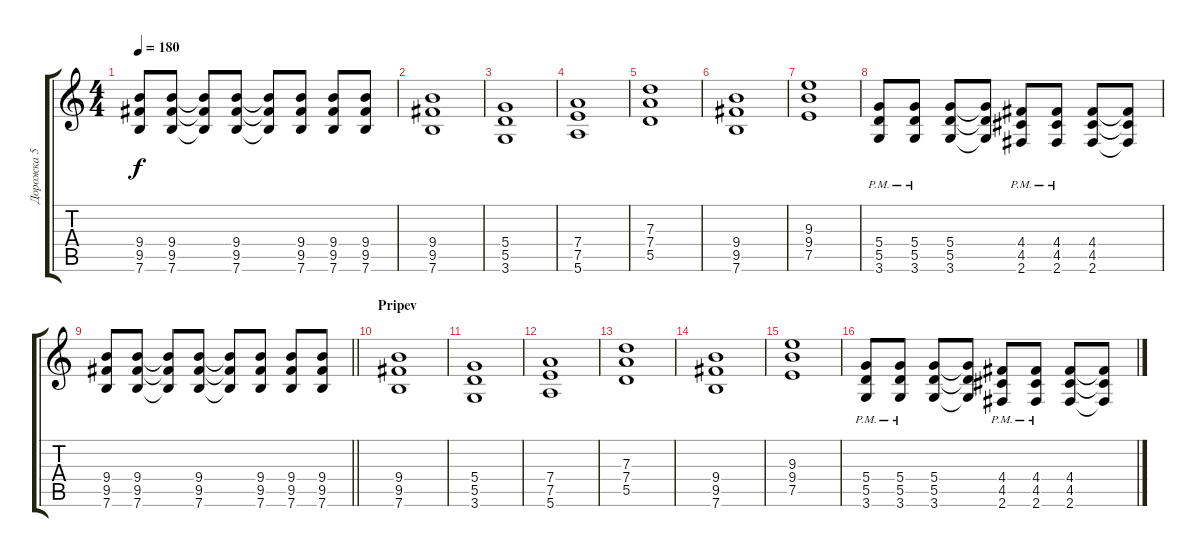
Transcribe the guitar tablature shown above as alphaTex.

\track ("Дорожка 5" "Дорожка 5") {instrument overdrivenguitar}
\staff {score tabs}
\tuning (E4 B3 G3 D3 A2 E2) {hide}
\ts (4 4)
\tempo 180
\clef g2
\ks c
(9.4 9.5 7.6).8{dy f} (9.4 9.5 7.6).8 (9.4{t} 9.5{t} 7.6{t}).8 (9.4 9.5 7.6).8 (9.4{t} 9.5{t} 7.6{t}).8 (9.4 9.5 7.6).8 (9.4 9.5 7.6).8 (9.4 9.5 7.6).8 |
(9.4 9.5 7.6).1 |
(5.4 5.5 3.6).1 |
(7.4 7.5 5.6).1 |
(7.3 7.4 5.5).1 |
(9.4 9.5 7.6).1 |
(9.3 9.4 7.5).1 |
(5.4{pm} 5.5{pm} 3.6{pm}).8 (5.4{pm} 5.5{pm} 3.6{pm}).8 (5.4 5.5 3.6).8 (5.4{t} 5.5{t} 3.6{t}).8 (4.4{pm} 4.5{pm} 2.6{pm}).8 (4.4{pm} 4.5{pm} 2.6{pm}).8 (4.4 4.5 2.6).8 (4.4{t} 4.5{t} 2.6{t}).8 |
\barLineRight lightlight
(9.4 9.5 7.6).8 (9.4 9.5 7.6).8 (9.4{t} 9.5{t} 7.6{t}).8 (9.4 9.5 7.6).8 (9.4{t} 9.5{t} 7.6{t}).8 (9.4 9.5 7.6).8 (9.4 9.5 7.6).8 (9.4 9.5 7.6).8 |
\section ("" "Pripev")
(9.4 9.5 7.6).1 |
(5.4 5.5 3.6).1 |
(7.4 7.5 5.6).1 |
(7.3 7.4 5.5).1 |
(9.4 9.5 7.6).1 |
(9.3 9.4 7.5).1 |
(5.4{pm} 5.5{pm} 3.6{pm}).8 (5.4{pm} 5.5{pm} 3.6{pm}).8 (5.4 5.5 3.6).8 (5.4{t} 5.5{t} 3.6{t}).8 (4.4{pm} 4.5{pm} 2.6{pm}).8 (4.4{pm} 4.5{pm} 2.6{pm}).8 (4.4 4.5 2.6).8 (4.4{t} 4.5{t} 2.6{t}).8
